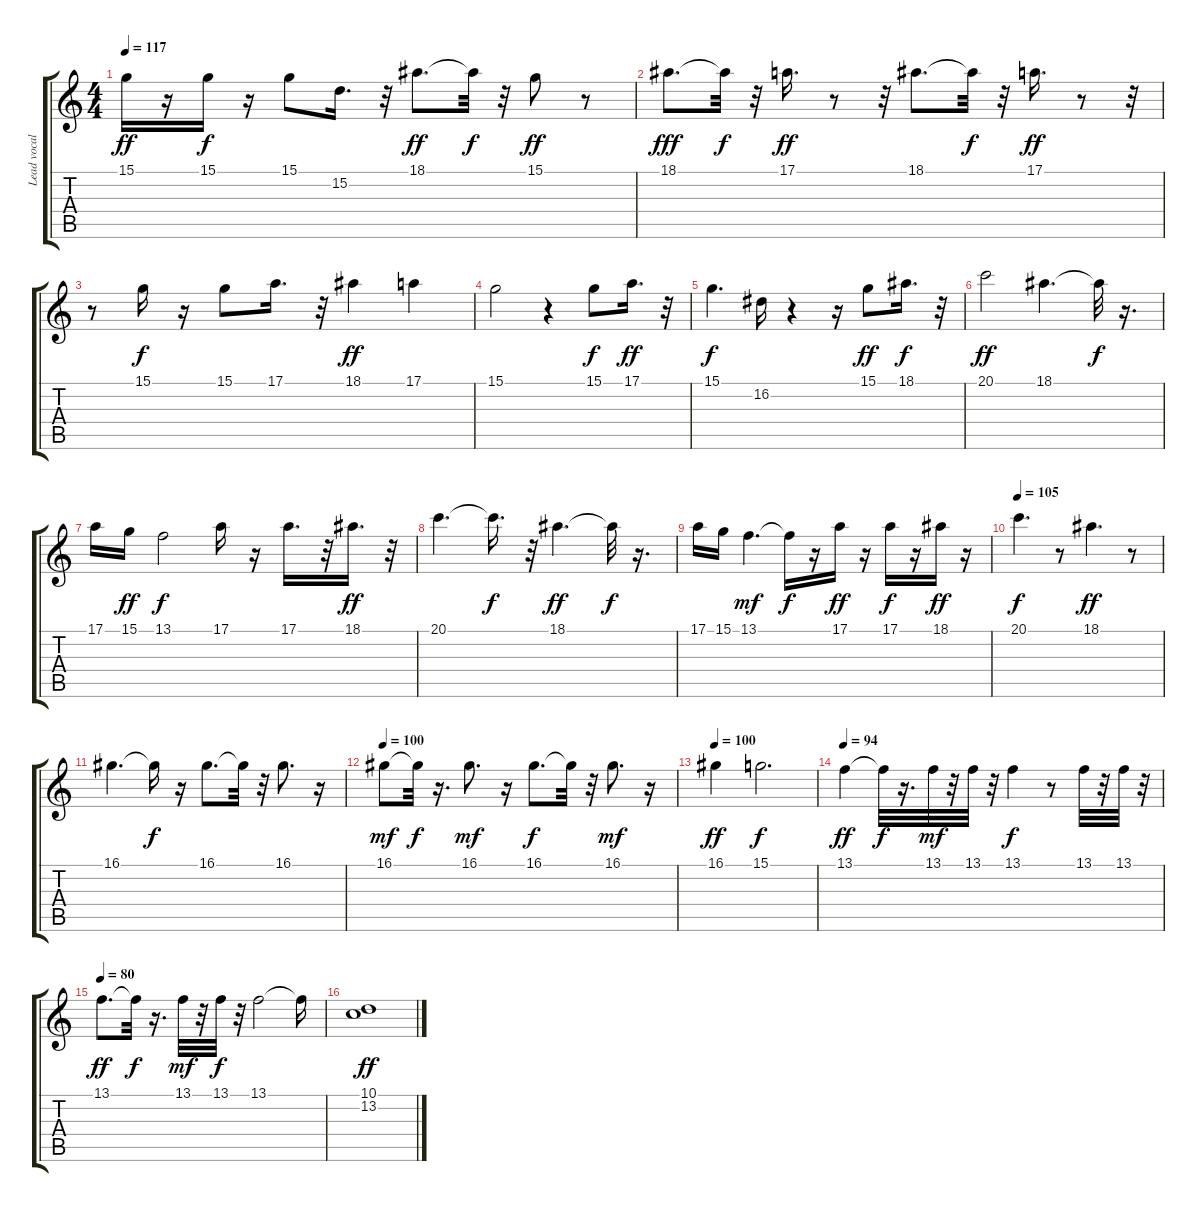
\track ("Lead vocal" "Lead vocal") {instrument ocarina}
\staff {score tabs}
\tuning (E4 B3 G3 D3 A2 E2) {hide}
\ts (4 4)
\tempo 117
\clef g2
\ks c
15.1.16{dy ff} r.16 15.1.16{dy f} r.16 15.1.8 15.2.16{d} r.32 18.1.8{d dy ff} 18.1{t}.32{dy f} r.32 15.1.8{dy ff} r.8 |
18.1.8{d dy fff} 18.1{t}.32{dy f} r.32 17.1.16{d dy ff} r.8 r.32 18.1.8{d} 18.1{t}.32{dy f} r.32 17.1.16{d dy ff} r.8 r.32 |
r.8 15.1.16{dy f} r.16 15.1.8 17.1.16{d} r.32 18.1.4{dy ff} 17.1.4 |
15.1.2 r.4 15.1.8{dy f} 17.1.16{d dy ff} r.32 |
15.1.4{d dy f} 16.2.16 r.4 r.16 15.1.8{dy ff} 18.1.16{d dy f} r.32 |
20.1.2{dy ff} 18.1.4{d} 18.1{t}.32{dy f} r.16{d} |
17.1.16 15.1.16{dy ff} 13.1.2{dy f} 17.1.16 r.16 17.1.16{d} r.32 18.1.16{d dy ff} r.32 |
20.1.4{d} 20.1{t}.16{d dy f} r.32 18.1.4{d dy ff} 18.1{t}.32{dy f} r.16{d} |
17.1.16 15.1.16 13.1.4{d dy mf} 13.1{t}.16{dy f} r.16 17.1.16{dy ff} r.16 17.1.16{dy f} r.16 18.1.16{dy ff} r.16 |
\tempo 105
20.1.4{d dy f} r.8 18.1.4{d dy ff} r.8 |
16.1.4{d} 16.1{t}.16{dy f} r.16 16.1.8{d} 16.1{t}.32 r.32 16.1.8{d} r.16 |
\tempo 100
16.1.8{dy mf} 16.1{t}.32{dy f} r.16{d} 16.1.8{d dy mf} r.16 16.1.8{d dy f} 16.1{t}.32 r.32 16.1.8{d dy mf} r.16 |
\tempo 100
16.1.4{dy ff} 15.1.2{d dy f} |
\tempo 94
13.1.4{dy ff} 13.1{t}.32{dy f} r.16{d} 13.1.32{dy mf} r.32 13.1.32 r.32 13.1.4{dy f} r.8 13.1.32 r.32 13.1.32 r.32 |
\tempo 80
13.1.8{d dy ff} 13.1{t}.32{dy f} r.16{d} 13.1.32{dy mf} r.32 13.1.32{dy f} r.32 13.1.2 13.1{t}.16 |
(10.1 13.2).1{dy ff}
